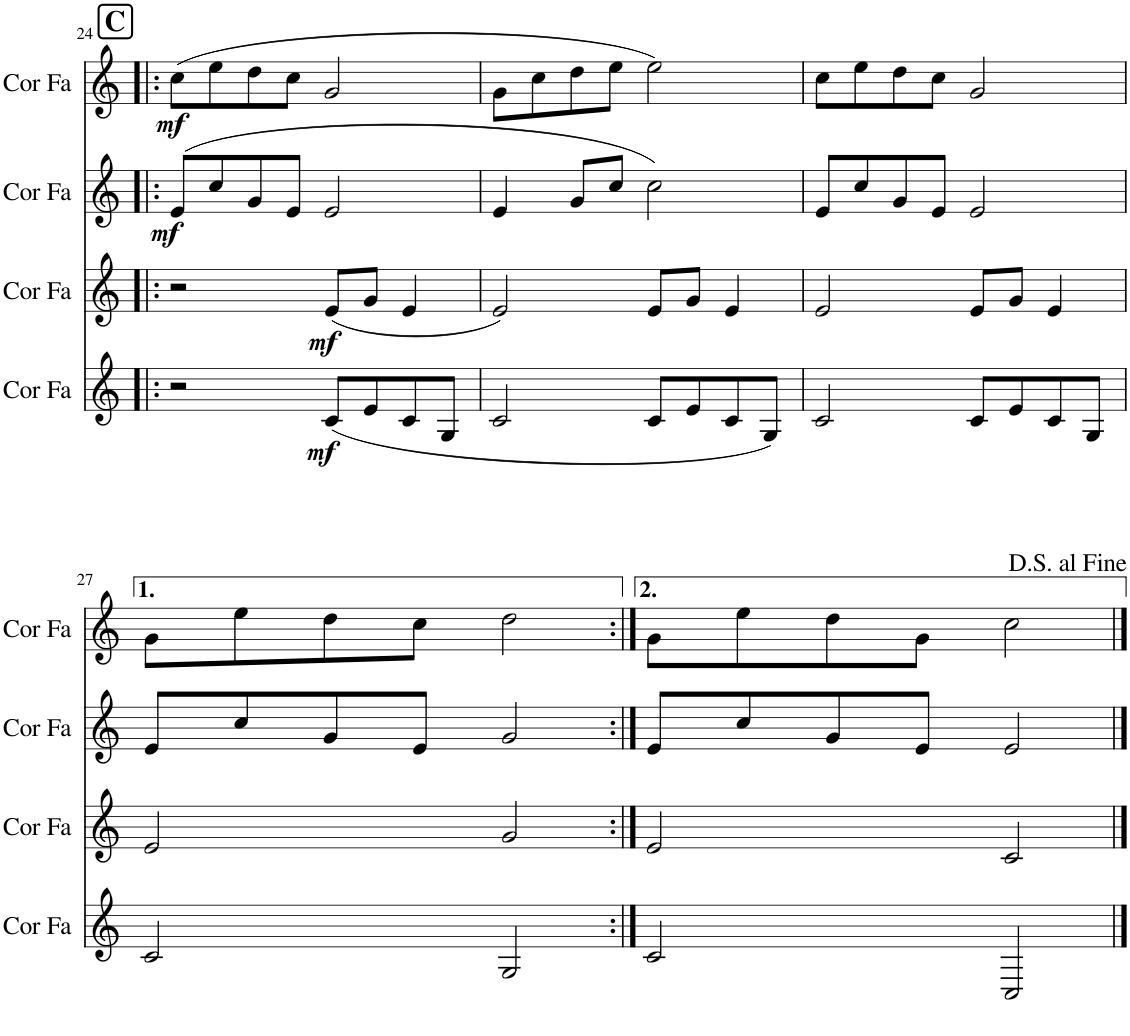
**kern	**dynam	**kern	**dynam	**kern	**dynam	**kern	**dynam
*part4	*part4	*part3	*part3	*part2	*part2	*part1	*part1
*staff4	*staff4	*staff3	*staff3	*staff2	*staff2	*staff1	*staff1
*I"Cor en Fa	*	*I"Cor en Fa	*	*I"Cor en Fa	*	*I"Cor en Fa	*
*I'Cor Fa	*	*I'Cor Fa	*	*I'Cor Fa	*	*I'Cor Fa	*
!!LO:PB:g=z
*clefG2	*	*clefG2	*	*clefG2	*	*clefG2	*
*Trd4c7	*	*Trd4c7	*	*Trd4c7	*	*Trd4c7	*
*k[]	*	*k[]	*	*k[]	*	*k[]	*
*M4/4	*	*M4/4	*	*M4/4	*	*M4/4	*
!!LO:REH:place=s1:a:B:cj:fs=14:t=C
=24!|:	=24!|:	=24!|:	=24!|:	=24!|:	=24!|:	=24!|:	=24!|:
!	!	!	!	!	!LO:DY:b	!	!LO:DY:b
2r	.	2r	.	(8e/L	mf	(8cc\L	mf
.	.	.	.	8cc/	.	8ee\	.
.	.	.	.	8g/	.	8dd\	.
.	.	.	.	8e/J	.	8cc\J	.
!	!LO:DY:b	!	!LO:DY:b	!	!	!	!
(8c/L	mf	(8e/L	mf	2e/	.	2g/	.
8e/	.	8g/J	.	.	.	.	.
8c/	.	4e/	.	.	.	.	.
8G/J	.	.	.	.	.	.	.
=25	=25	=25	=25	=25	=25	=25	=25
2c/	.	2e/)	.	4e/	.	8g\L	.
.	.	.	.	.	.	8cc\	.
.	.	.	.	8g/L	.	8dd\	.
.	.	.	.	8cc/J	.	8ee\J	.
8c/L	.	8e/L	.	2cc\)	.	2ee\)	.
8e/	.	8g/J	.	.	.	.	.
8c/	.	4e/	.	.	.	.	.
8G/J)	.	.	.	.	.	.	.
=26	=26	=26	=26	=26	=26	=26	=26
2c/	.	2e/	.	8e/L	.	8cc\L	.
.	.	.	.	8cc/	.	8ee\	.
.	.	.	.	8g/	.	8dd\	.
.	.	.	.	8e/J	.	8cc\J	.
8c/L	.	8e/L	.	2e/	.	2g/	.
8e/	.	8g/J	.	.	.	.	.
8c/	.	4e/	.	.	.	.	.
8G/J	.	.	.	.	.	.	.
!!LO:LB:g=z
=27	=27	=27	=27	=27	=27	=27	=27
2c/	.	2e/	.	8e/L	.	8g\L	.
.	.	.	.	8cc/	.	8ee\	.
.	.	.	.	8g/	.	8dd\	.
.	.	.	.	8e/J	.	8cc\J	.
2G/	.	2g/	.	2g/	.	2dd\	.
=28:|!	=28:|!	=28:|!	=28:|!	=28:|!	=28:|!	=28:|!	=28:|!
2c/	.	2e/	.	8e/L	.	8g\L	.
.	.	.	.	8cc/	.	8ee\	.
.	.	.	.	8g/	.	8dd\	.
.	.	.	.	8e/J	.	8g\J	.
2C/	.	2c/	.	2e/	.	2cc\	.
==	==	==	==	==	==	==	==
*-	*-	*-	*-	*-	*-	*-	*-
